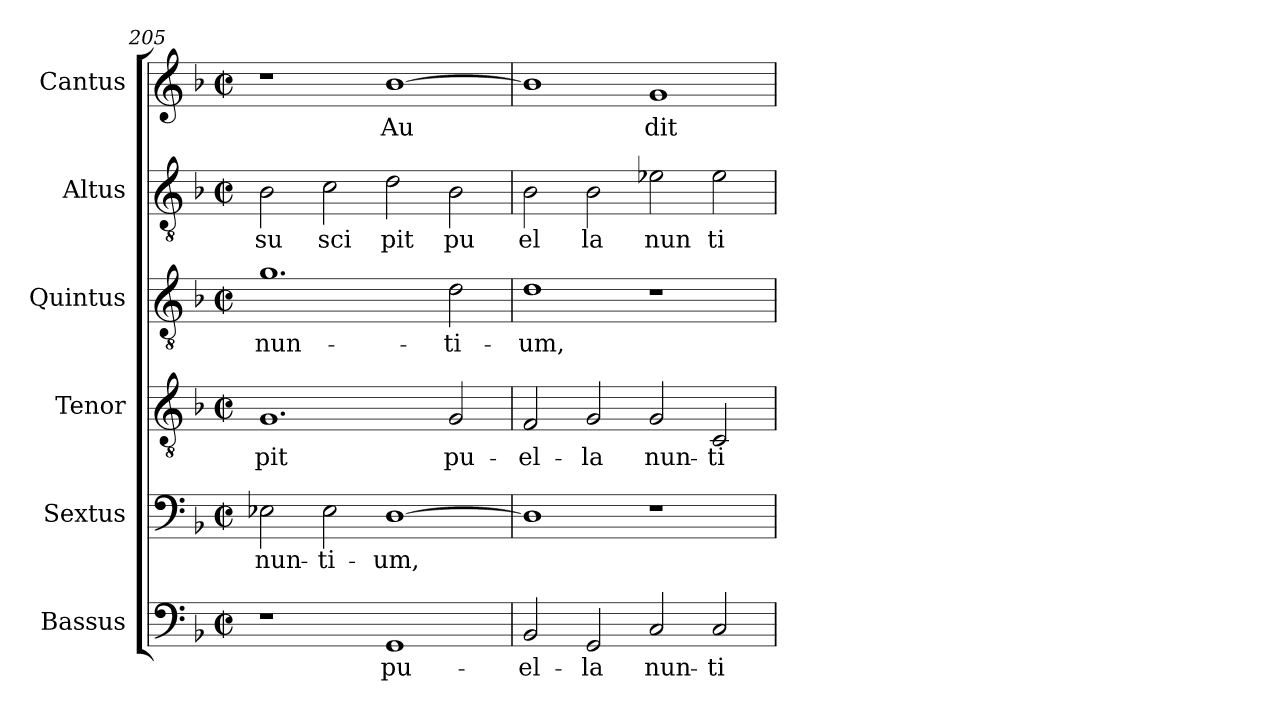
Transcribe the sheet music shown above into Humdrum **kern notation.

**kern	**text	**kern	**text	**kern	**text	**kern	**text	**kern	**text	**kern	**text
*part6	*part6	*part5	*part5	*part4	*part4	*part3	*part3	*part2	*part2	*part1	*part1
*staff6	*staff6	*staff5	*staff5	*staff4	*staff4	*staff3	*staff3	*staff2	*staff2	*staff1	*staff1
*I"Bassus	*	*I"Sextus	*	*I"Tenor	*	*I"Quintus	*	*I"Altus	*	*I"Cantus	*
*clefF4	*	*clefF4	*	*clefGv2	*	*clefGv2	*	*clefGv2	*	*clefG2	*
*k[b-]	*	*k[b-]	*	*k[b-]	*	*k[b-]	*	*k[b-]	*	*k[b-]	*
*F:	*	*F:	*	*F:	*	*F:	*	*F:	*	*F:	*
*M2/2	*	*M2/2	*	*M2/2	*	*M2/2	*	*M2/2	*	*M2/2	*
*met(c|)	*	*met(c|)	*	*met(c|)	*	*met(c|)	*	*met(c|)	*	*met(c|)	*
=205	=205	=205	=205	=205	=205	=205	=205	=205	=205	=205	=205
!	!	!	!LO:LY:b:cj	!	!LO:LY:b:cj	!	!LO:LY:b:cj	!	!LO:LY:b:cj	!	!
1r	.	2E-X\	nun-	1.G	-pit	1.g	nun-	2B-\	su	1r	.
!	!	!	!LO:LY:b:cj	!	!	!	!	!	!LO:LY:b:cj	!	!
.	.	2E-\	-ti-	.	.	.	.	2c\	sci	.	.
!	!LO:LY:b:cj	!	!LO:LY:b	!	!	!	!	!	!LO:LY:b:cj	!	!LO:LY:b:cj
1GG	pu-	[>1D	-um,	.	.	.	.	2d\	pit	[>1b-	Au
!	!	!	!	!	!LO:LY:b:cj	!	!LO:LY:b:cj	!	!LO:LY:b:cj	!	!
.	.	.	.	2G/	pu-	2d\	-ti-	2B-\	pu	.	.
=206	=206	=206	=206	=206	=206	=206	=206	=206	=206	=206	=206
!	!LO:LY:b:cj	!	!	!	!LO:LY:b:cj	!	!LO:LY:b:cj	!	!LO:LY:b:cj	!	!
2BB-/	-el-	1D]	.	2F/	-el-	1d	-um,	2B-\	el	1b-]	.
!	!LO:LY:b:cj	!	!	!	!LO:LY:b:cj	!	!	!	!LO:LY:b:cj	!	!
2GG/	-la	.	.	2G/	-la	.	.	2B-\	la	.	.
!	!LO:LY:b:cj	!	!	!	!LO:LY:b:cj	!	!	!	!LO:LY:b:cj	!	!LO:LY:b:cj
2C/	nun-	1r	.	2G/	nun-	1r	.	2e-\	nun	1g	dit
!	!LO:LY:b:cj	!	!	!	!LO:LY:b:cj	!	!	!	!LO:LY:b:cj	!	!
2C/	-ti-	.	.	2C/	-ti-	.	.	2e-\	ti	.	.
=	=	=	=	=	=	=	=	=	=	=	=
*-	*-	*-	*-	*-	*-	*-	*-	*-	*-	*-	*-
